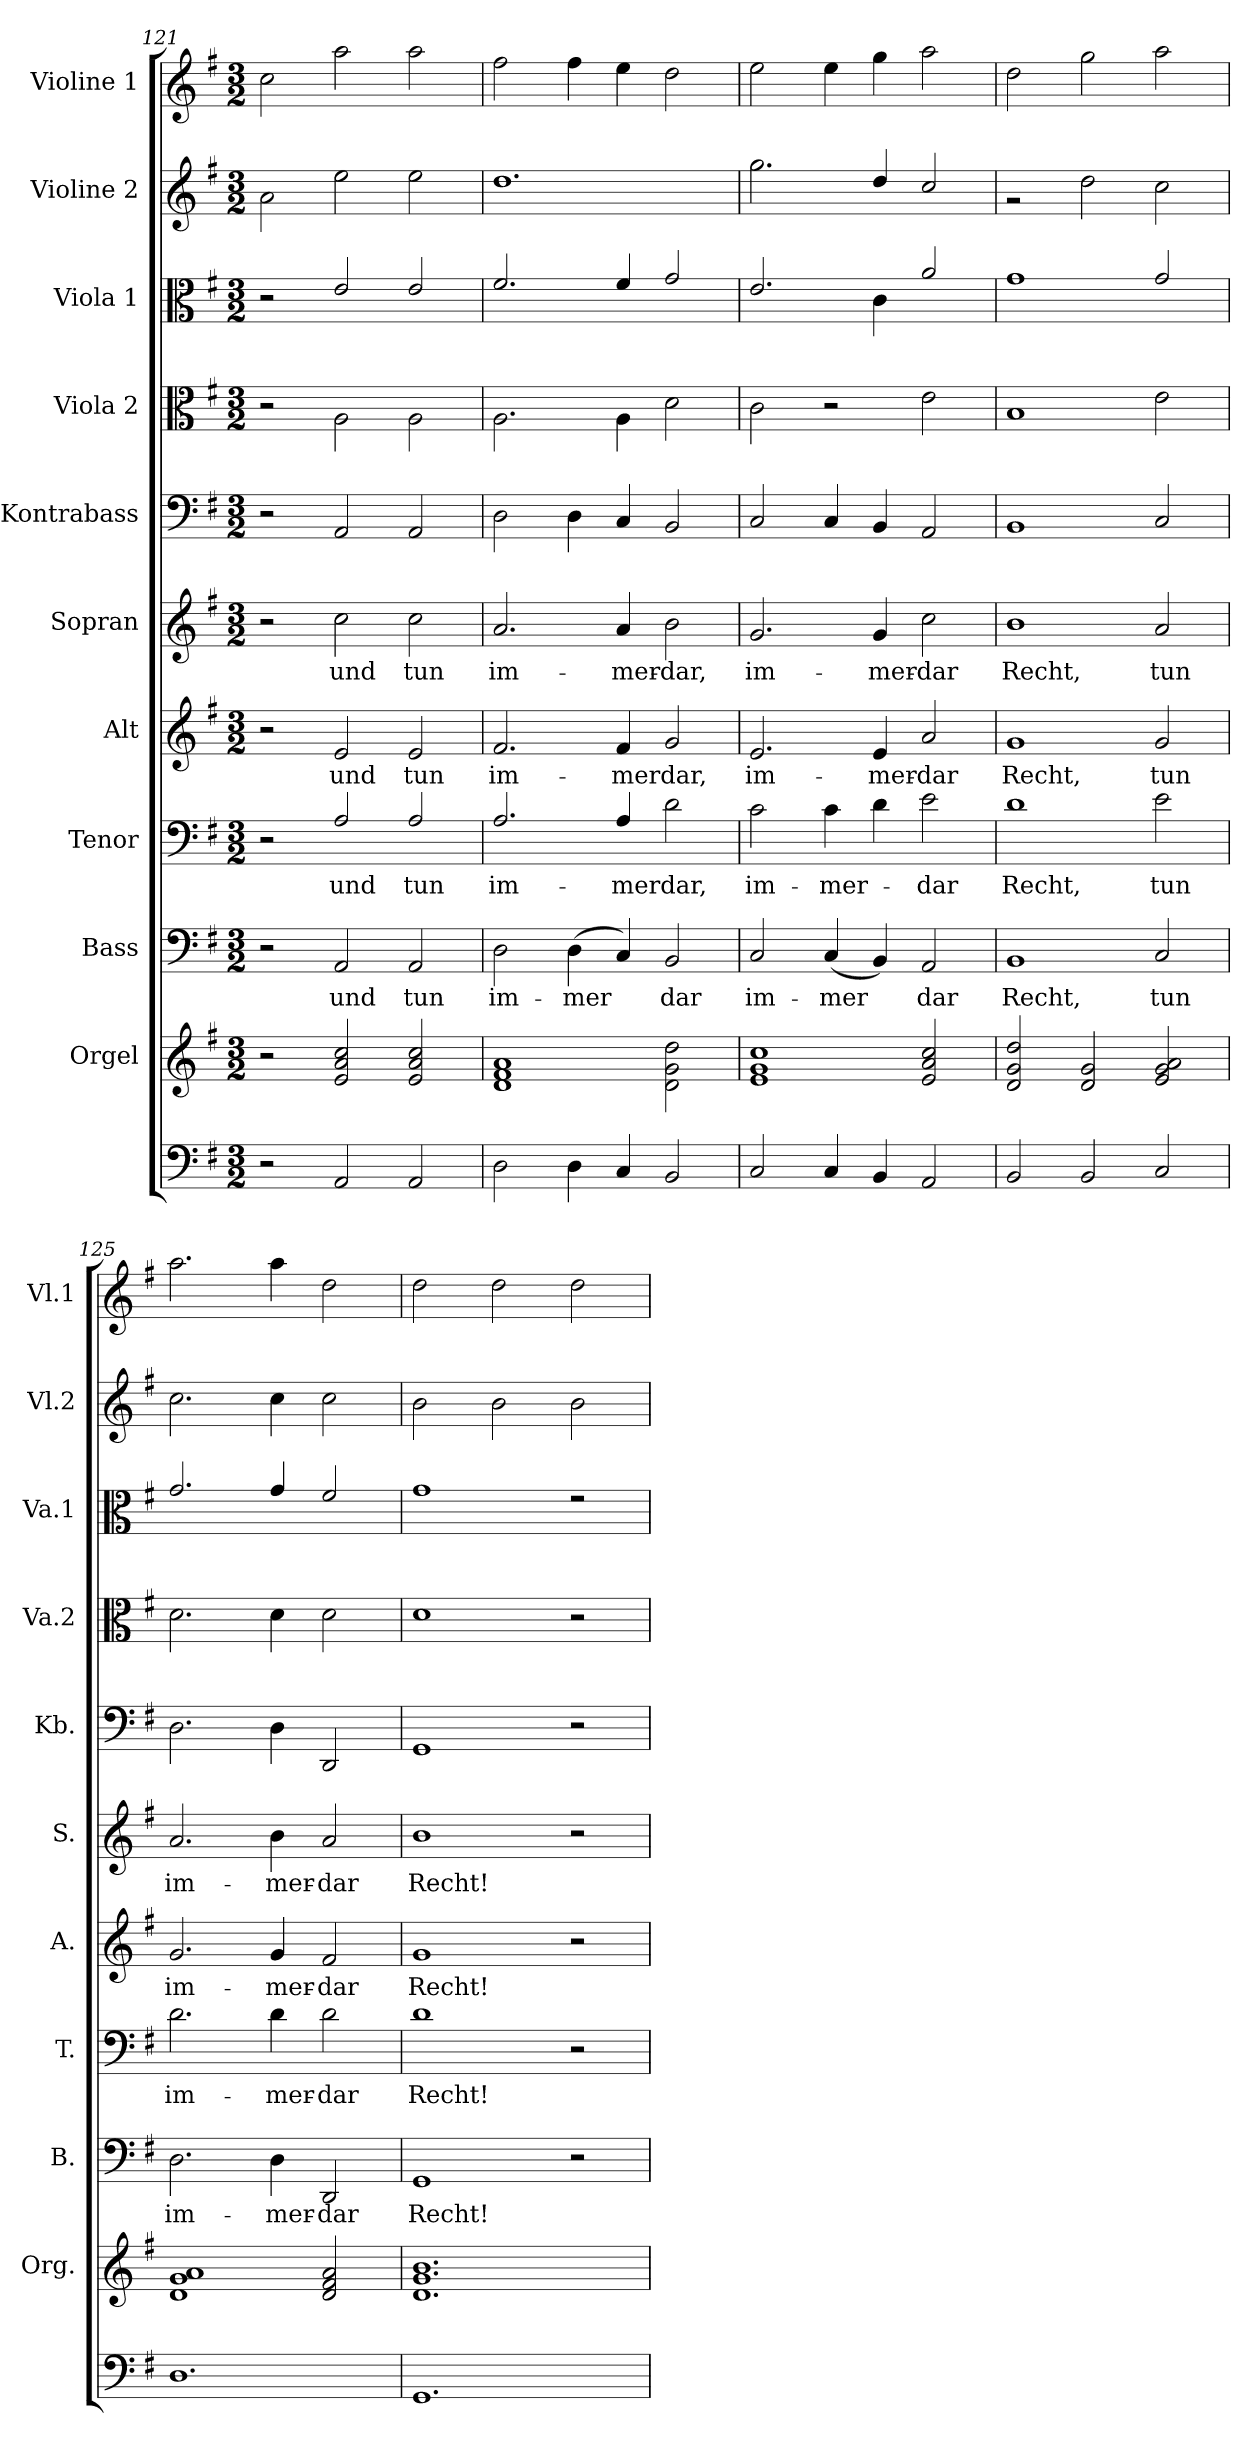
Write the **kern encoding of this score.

**kern	**kern	**kern	**text	**kern	**text	**kern	**text	**kern	**text	**kern	**kern	**kern	**kern	**kern
*part11	*part10	*part9	*part9	*part8	*part8	*part7	*part7	*part6	*part6	*part5	*part4	*part3	*part2	*part1
*staff11	*staff10	*staff9	*staff9	*staff8	*staff8	*staff7	*staff7	*staff6	*staff6	*staff5	*staff4	*staff3	*staff2	*staff1
*	*I"Orgel	*I"Bass	*	*I"Tenor	*	*I"Alt	*	*I"Sopran	*	*I"Kontrabass	*I"Viola 2	*I"Viola 1	*I"Violine 2	*I"Violine 1
*	*I'Org.	*I'B.	*	*I'T.	*	*I'A.	*	*I'S.	*	*I'Kb.	*I'Va.2	*I'Va.1	*I'Vl.2	*I'Vl.1
!!LO:PB:g=z
*clefF4	*clefG2	*clefF4	*	*clefF4	*	*clefG2	*	*clefG2	*	*clefF4	*clefC3	*clefC3	*clefG2	*clefG2
*k[f#]	*k[f#]	*k[f#]	*	*k[f#]	*	*k[f#]	*	*k[f#]	*	*k[f#]	*k[f#]	*k[f#]	*k[f#]	*k[f#]
*G:	*G:	*G:	*	*G:	*	*G:	*	*G:	*	*G:	*G:	*G:	*G:	*G:
*M3/2	*M3/2	*M3/2	*	*M3/2	*	*M3/2	*	*M3/2	*	*M3/2	*M3/2	*M3/2	*M3/2	*M3/2
=121	=121	=121	=121	=121	=121	=121	=121	=121	=121	=121	=121	=121	=121	=121
2r	2r	2r	.	2r	.	2r	.	2r	.	2r	2r	2r	2a\	2cc\
!	!	!	!LO:LY:b	!	!LO:LY:b	!	!LO:LY:b	!	!LO:LY:b	!	!	!	!	!
2AA/	2e/ 2a/ 2cc/	2AA/	und	2A/	und	2e/	-und	2cc\	und	2AA/	2A\	2e/	2ee\	2aa\
!	!	!	!LO:LY:b	!	!LO:LY:b	!	!LO:LY:b	!	!LO:LY:b	!	!	!	!	!
2AA/	2e/ 2a/ 2cc/	2AA/	tun	2A/	tun	2e/	tun	2cc\	tun	2AA/	2A\	2e/	2ee\	2aa\
=122	=122	=122	=122	=122	=122	=122	=122	=122	=122	=122	=122	=122	=122	=122
!	!	!	!LO:LY:b	!	!LO:LY:b	!	!LO:LY:b	!	!LO:LY:b	!	!	!	!	!
2D\	1d 1f# 1a	2D\	im-	2.A/	im-	2.f#/	im-	2.a/	im-	2D\	2.A\	2.f#/	1.dd	2ff#\
!	!	!	!LO:LY:b	!	!	!	!	!	!	!	!	!	!	!
4D\	.	(>4D\	-mer	.	.	.	.	.	.	4D\	.	.	.	4ff#\
!	!	!	!	!	!LO:LY:b	!	!LO:LY:b	!	!LO:LY:b	!	!	!	!	!
4C/	.	4C/)	.	4A/	-mer­dar,	4f#/	-mer­dar,	4a/	-mer-	4C/	4A\	4f#/	.	4ee\
!	!	!	!LO:LY:b	!	!	!	!	!	!LO:LY:b	!	!	!	!	!
2BB/	2d\ 2g\ 2dd\	2BB/	dar	2d\	.	2g/	.	2b\	-dar,	2BB/	2d\	2g/	.	2dd\
=123	=123	=123	=123	=123	=123	=123	=123	=123	=123	=123	=123	=123	=123	=123
*	*^	*	*	*	*	*	*	*	*	*	*	*	*	*
!	!	!	!	!LO:LY:b	!	!LO:LY:b	!	!LO:LY:b	!	!LO:LY:b	!	!	!	!	!
2C/	1e 1cc	1g	2C/	im-	2c\	im-	2.e/	im-	2.g/	im-	2C/	2c\	2.e/	2.gg\	2ee\
!	!	!	!	!LO:LY:b	!	!LO:LY:b	!	!	!	!	!	!	!	!	!
4C/	.	.	(<4C/	-mer	4c\	-mer-	.	.	.	.	4C/	2r	.	.	4ee\
!	!	!	!	!	!	!	!	!LO:LY:b	!	!LO:LY:b	!	!	!	!	!
4BB/	.	.	4BB/)	.	4d\	.	4e/	-mer-	4g/	-mer-	4BB/	.	4c\	4dd/	4gg\
!	!	!	!	!LO:LY:b	!	!LO:LY:b	!	!LO:LY:b	!	!LO:LY:b	!	!	!	!	!
2AA/	2e/ 2a/ 2cc/	2ryy	2AA/	dar	2e\	-dar	2a/	-dar	2cc\	-dar	2AA/	2e\	2a/	2cc/	2aa\
=124	=124	=124	=124	=124	=124	=124	=124	=124	=124	=124	=124	=124	=124	=124	=124
!	!	!	!	!LO:LY:b	!	!LO:LY:b	!	!LO:LY:b	!	!LO:LY:b	!	!	!	!	!
*	*v	*v	*	*	*	*	*	*	*	*	*	*	*	*	*
2BB/	2d/ 2g/ 2dd/	1BB	Recht,	1d	Recht,	1g	Recht,	1b	Recht,	1BB	1B	1g	2rg	2dd\
2BB/	2d/ 2g/	.	.	.	.	.	.	.	.	.	.	.	2dd\	2gg\
!	!	!	!LO:LY:b	!	!LO:LY:b	!	!LO:LY:b	!	!LO:LY:b	!	!	!	!	!
2C/	2e/ 2g/ 2a/	2C/	tun	2e\	tun	2g/	tun	2a/	tun	2C/	2e\	2g/	2cc\	2aa\
=125	=125	=125	=125	=125	=125	=125	=125	=125	=125	=125	=125	=125	=125	=125
!	!	!	!LO:LY:b	!	!LO:LY:b	!	!LO:LY:b	!	!LO:LY:b	!	!	!	!	!
1.D	1d 1g 1a	2.D\	im-	2.d\	im-	2.g/	im-	2.a/	im-	2.D\	2.d\	2.g/	2.cc\	2.aa\
!	!	!	!LO:LY:b	!	!LO:LY:b	!	!LO:LY:b	!	!LO:LY:b	!	!	!	!	!
.	.	4D\	-mer-	4d\	-mer-	4g/	-mer-	4b\	-mer-	4D\	4d\	4g/	4cc\	4aa\
!	!	!	!LO:LY:b	!	!LO:LY:b	!	!LO:LY:b	!	!LO:LY:b	!	!	!	!	!
.	2d/ 2f#/ 2a/	2DD/	-dar	2d\	-dar	2f#/	-dar	2a/	-dar	2DD/	2d\	2f#/	2cc\	2dd\
=126	=126	=126	=126	=126	=126	=126	=126	=126	=126	=126	=126	=126	=126	=126
!	!	!	!LO:LY:b	!	!LO:LY:b	!	!LO:LY:b	!	!LO:LY:b	!	!	!	!	!
1.GG	1.d 1.g 1.b	1GG	Recht!	1d	Recht!	1g	Recht!	1b	Recht!	1GG	1d	1g	2b\	2dd\
.	.	.	.	.	.	.	.	.	.	.	.	.	2b\	2dd\
.	.	2r	.	2r	.	2r	.	2r	.	2r	2r	2re	2b\	2dd\
=	=	=	=	=	=	=	=	=	=	=	=	=	=	=
*-	*-	*-	*-	*-	*-	*-	*-	*-	*-	*-	*-	*-	*-	*-
